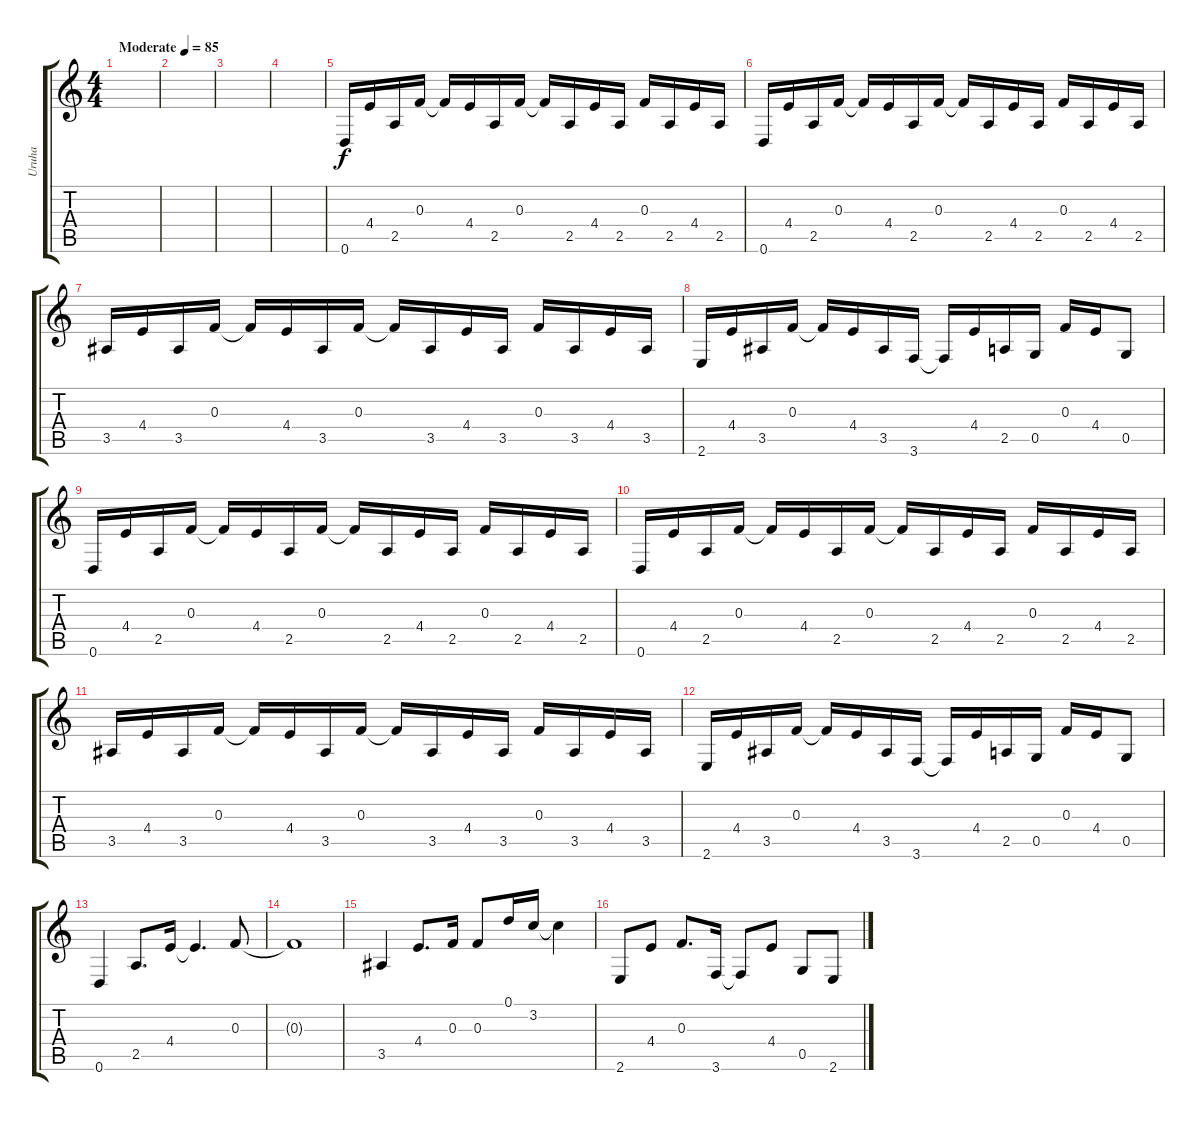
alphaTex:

\track ("Uruha" "Uruha") {instrument acousticguitarsteel}
\staff {score tabs}
\tuning (D4 A3 F3 C3 G2 D2) {hide}
\ts (4 4)
\tempo (85 "Moderate")
\clef g2
\ks c
|
|
|
|
0.6.16 4.4.16 2.5.16 0.3.16 0.3{t}.16 4.4.16 2.5.16 0.3.16 0.3{t}.16 2.5.16 4.4.16 2.5.16 0.3.16 2.5.16 4.4.16 2.5.16 |
0.6.16 4.4.16 2.5.16 0.3.16 0.3{t}.16 4.4.16 2.5.16 0.3.16 0.3{t}.16 2.5.16 4.4.16 2.5.16 0.3.16 2.5.16 4.4.16 2.5.16 |
3.5.16 4.4.16 3.5.16 0.3.16 0.3{t}.16 4.4.16 3.5.16 0.3.16 0.3{t}.16 3.5.16 4.4.16 3.5.16 0.3.16 3.5.16 4.4.16 3.5.16 |
2.6.16 4.4.16 3.5.16 0.3.16 0.3{t}.16 4.4.16 3.5.16 3.6.16 3.6{t}.16 4.4.16 2.5.16 0.5.16 0.3.16 4.4.16 0.5.8 |
0.6.16 4.4.16 2.5.16 0.3.16 0.3{t}.16 4.4.16 2.5.16 0.3.16 0.3{t}.16 2.5.16 4.4.16 2.5.16 0.3.16 2.5.16 4.4.16 2.5.16 |
0.6.16 4.4.16 2.5.16 0.3.16 0.3{t}.16 4.4.16 2.5.16 0.3.16 0.3{t}.16 2.5.16 4.4.16 2.5.16 0.3.16 2.5.16 4.4.16 2.5.16 |
3.5.16 4.4.16 3.5.16 0.3.16 0.3{t}.16 4.4.16 3.5.16 0.3.16 0.3{t}.16 3.5.16 4.4.16 3.5.16 0.3.16 3.5.16 4.4.16 3.5.16 |
2.6.16 4.4.16 3.5.16 0.3.16 0.3{t}.16 4.4.16 3.5.16 3.6.16 3.6{t}.16 4.4.16 2.5.16 0.5.16 0.3.16 4.4.16 0.5.8 |
0.6.4 2.5.8{d} 4.4.16 4.4{t}.4{d} 0.3.8 |
0.3{t}.1 |
3.5.4 4.4.8{d} 0.3.16 0.3.8 0.1.16 3.2.16 3.2{t}.4 |
2.6.8 4.4.8 0.3.8{d} 3.6.16 3.6{t}.8 4.4.8 0.5.8 2.6.8
